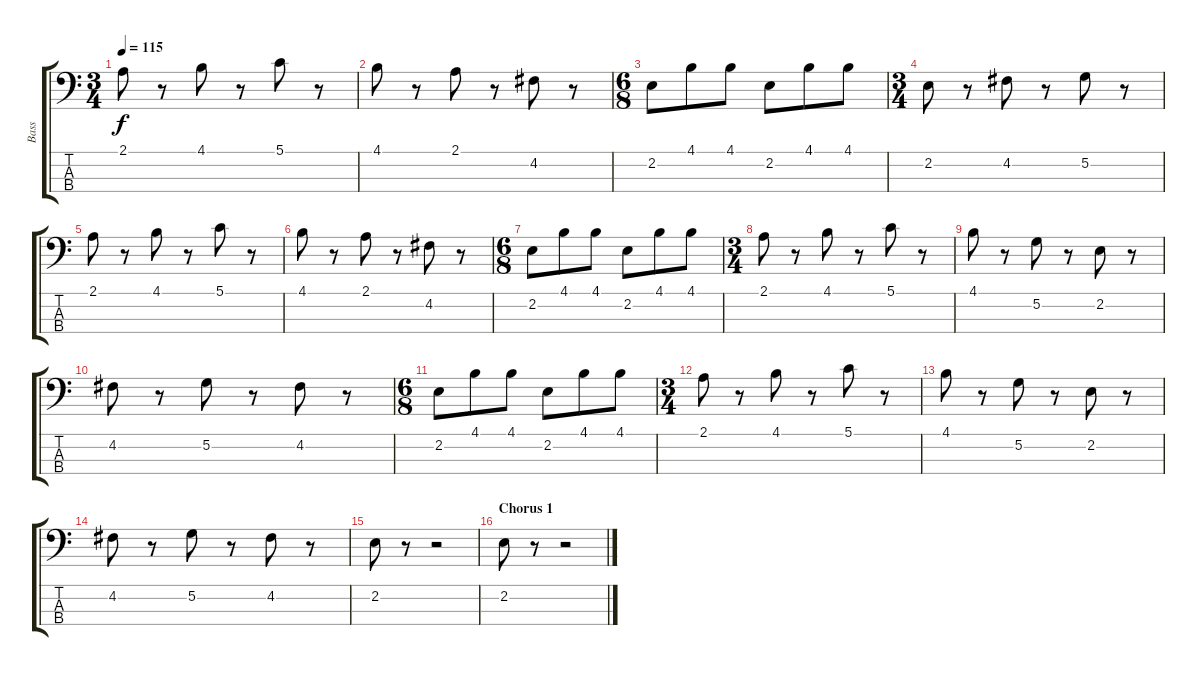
\track ("Bass" "Bass") {instrument fretlessbass}
\staff {score tabs}
\tuning (G2 D2 A1 E1) {hide}
\ts (3 4)
\tempo 115
\clef f4
\ks c
2.1.8{dy f} r.8 4.1.8 r.8 5.1.8 r.8 |
4.1.8 r.8 2.1.8 r.8 4.2.8 r.8 |
\ts (6 8)
2.2.8 4.1.8 4.1.8 2.2.8 4.1.8 4.1.8 |
\ts (3 4)
2.2.8 r.8 4.2.8 r.8 5.2.8 r.8 |
2.1.8 r.8 4.1.8 r.8 5.1.8 r.8 |
4.1.8 r.8 2.1.8 r.8 4.2.8 r.8 |
\ts (6 8)
2.2.8 4.1.8 4.1.8 2.2.8 4.1.8 4.1.8 |
\ts (3 4)
2.1.8 r.8 4.1.8 r.8 5.1.8 r.8 |
4.1.8 r.8 5.2.8 r.8 2.2.8 r.8 |
4.2.8 r.8 5.2.8 r.8 4.2.8 r.8 |
\ts (6 8)
2.2.8 4.1.8 4.1.8 2.2.8 4.1.8 4.1.8 |
\ts (3 4)
2.1.8 r.8 4.1.8 r.8 5.1.8 r.8 |
4.1.8 r.8 5.2.8 r.8 2.2.8 r.8 |
4.2.8 r.8 5.2.8 r.8 4.2.8 r.8 |
2.2.8 r.8 r.2 |
\section ("" "Chorus 1")
2.2.8 r.8 r.2
